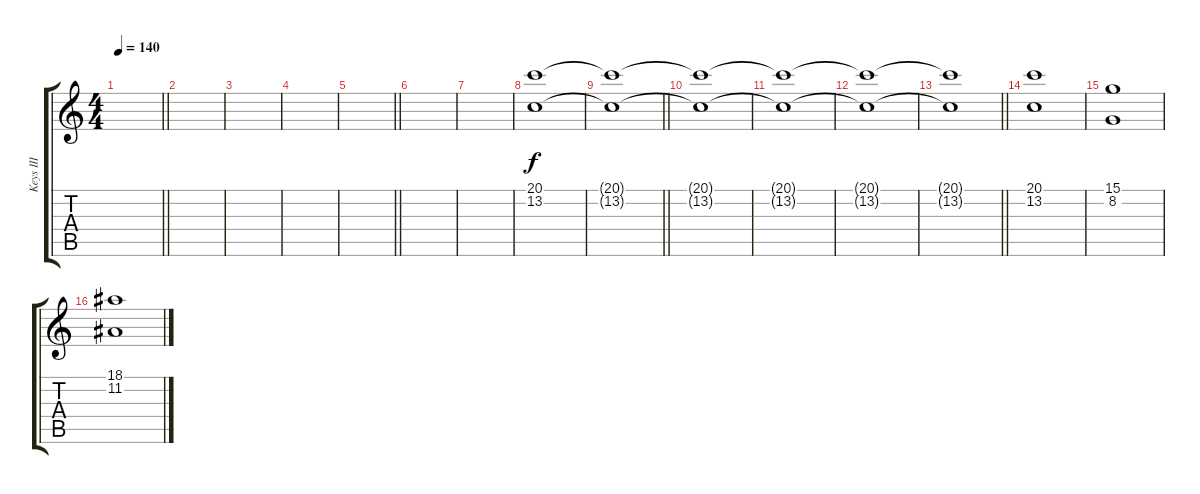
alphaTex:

\track ("Keys III" "Keys III") {instrument tremolostrings}
\staff {score tabs}
\tuning (E4 B3 G3 D3 A2 E2) {hide}
\ts (4 4)
\tempo 140
\clef g2
\barLineRight lightlight
\ks c
|
|
|
|
\barLineRight lightlight
|
\section ("" "")
|
|
(20.1 13.2).1{volume 7} |
\barLineRight lightlight
(20.1{t} 13.2{t}).1 |
(20.1{t} 13.2{t}).1 |
(20.1{t} 13.2{t}).1 |
(20.1{t} 13.2{t}).1 |
\barLineRight lightlight
(20.1{t} 13.2{t}).1 |
\section ("" "")
(20.1 13.2).1 |
(15.1 8.2).1 |
(18.1 11.2).1
